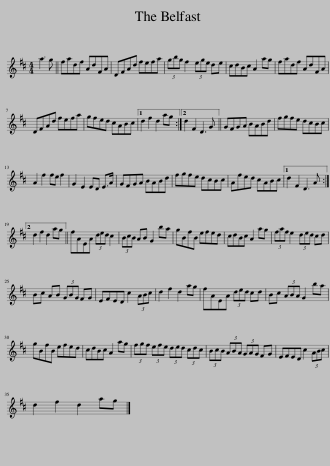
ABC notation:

X:1
L:1/8
M:4/4
I:linebreak $
K:D
V:1 treble
V:1
 a3 g || fadf AdFA | DFAd fefa | (3gbg f2 (3ege de | cdBc A2 ag | %5
 fadf AdFA |$ DFAd fefa | gfed cABc |1 d2 f2 d2 ag :|2 d2 F2 D3 G || %10
 GFGA BABd | fgfe dcBc |$ A2 f2 fe f2 | G2 E2 ED E>A | GFGA BABd | %15
 fgfe dcBc | Afed cABc |1 d2 F2 D3 A :|2$ d2 f2 d2 ag || fAEA (3ded c2 | %20
 (3BcB AB G2 ba | gBfB efed | cdBc A2 ag | (3faf e2 (3ded cd |$ Bc AB (3GBG FG | %25
 EFED c2 (3ABc | d2 f2 d2 ag | fAEA (3ded cd | Bc (3ABA G2 ba |$ gBfB efed | %30
 cdBc A2 ag | (3fgf (3efe (3ded (3cdc | (3BcB (3ABA (3GAG FG | EFED c2 (3ABc |$ d2 f2 d2 ag |] %35
